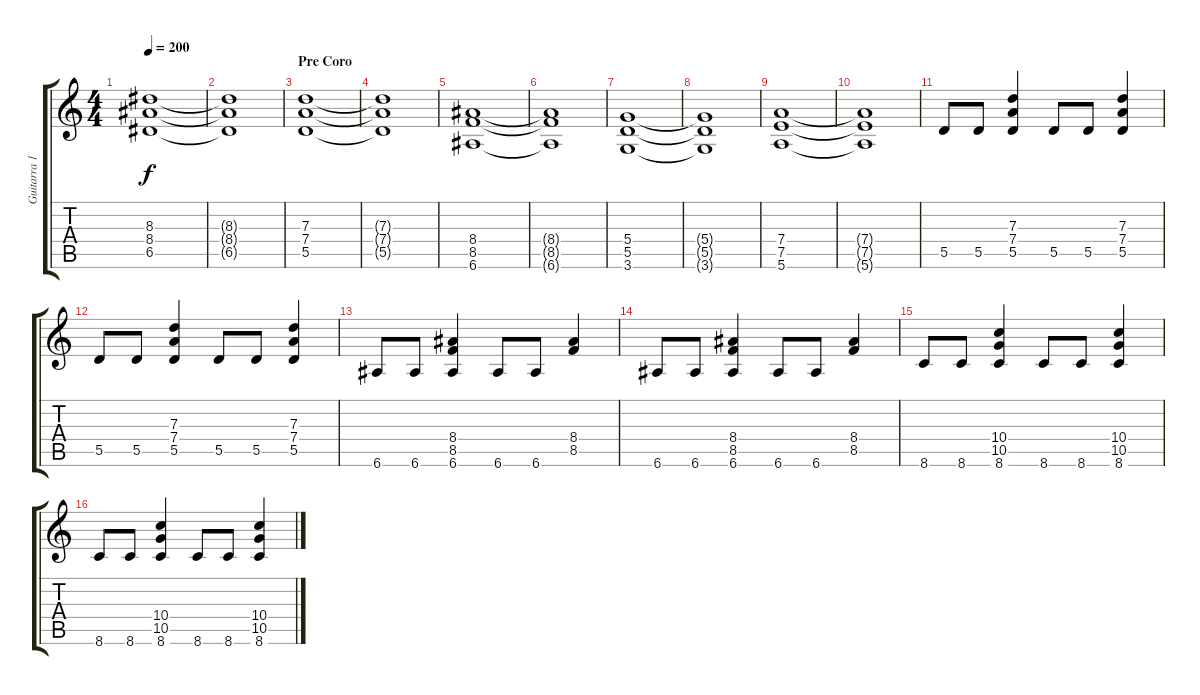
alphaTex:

\track ("Guitarra 1" "Guitarra 1") {instrument overdrivenguitar}
\staff {score tabs}
\tuning (E4 B3 G3 D3 A2 E2) {hide}
\ts (4 4)
\tempo 200
\clef g2
\ks c
(8.3 8.4 6.5).1{dy f} |
(8.3{t} 8.4{t} 6.5{t}).1 |
\section ("" "Pre Coro")
(7.3 7.4 5.5).1 |
(7.3{t} 7.4{t} 5.5{t}).1 |
(8.4 8.5 6.6).1 |
(8.4{t} 8.5{t} 6.6{t}).1 |
(5.4 5.5 3.6).1 |
(5.4{t} 5.5{t} 3.6{t}).1 |
(7.4 7.5 5.6).1 |
(7.4{t} 7.5{t} 5.6{t}).1 |
5.5.8 5.5.8 (7.3 7.4 5.5).4 5.5.8 5.5.8 (7.3 7.4 5.5).4 |
5.5.8 5.5.8 (7.3 7.4 5.5).4 5.5.8 5.5.8 (7.3 7.4 5.5).4 |
6.6.8 6.6.8 (8.4 8.5 6.6).4 6.6.8 6.6.8 (8.4 8.5).4 |
6.6.8 6.6.8 (8.4 8.5 6.6).4 6.6.8 6.6.8 (8.4 8.5).4 |
8.6.8 8.6.8 (10.4 10.5 8.6).4 8.6.8 8.6.8 (10.4 10.5 8.6).4 |
8.6.8 8.6.8 (10.4 10.5 8.6).4 8.6.8 8.6.8 (10.4 10.5 8.6).4
